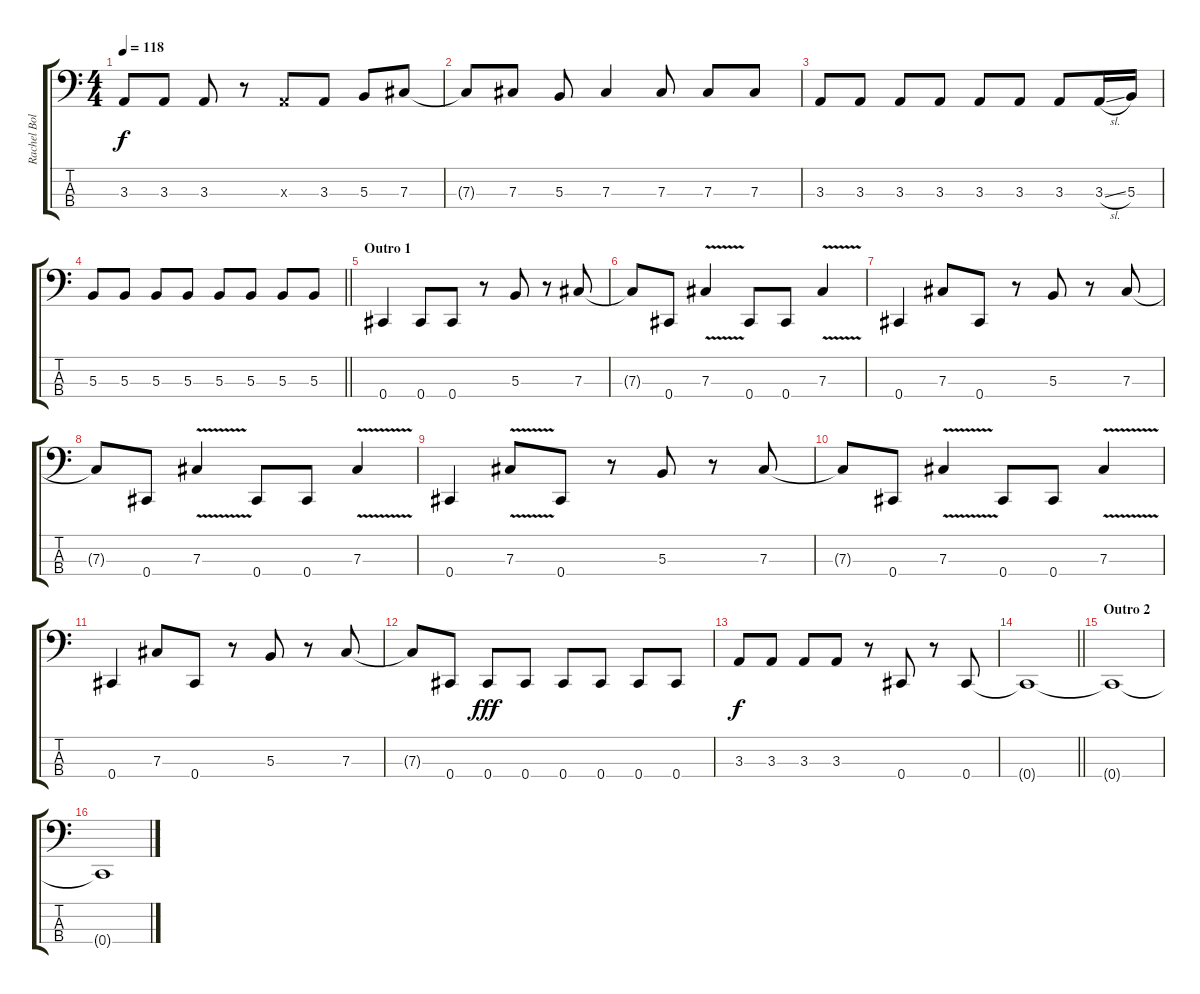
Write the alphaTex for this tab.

\track ("Rachel Bolan" "Rachel Bol") {instrument electricbasspick}
\staff {score tabs}
\tuning (E2 B1 Gb1 Db1) {hide}
\ts (4 4)
\tempo 118
\clef f4
\ks c
3.3.8{dy f} 3.3.8 3.3.8 r.8 3.3{x}.8 3.3.8 5.3.8 7.3.8 |
7.3{t}.8 7.3.8 5.3.8 7.3.4 7.3.8 7.3.8 7.3.8 |
3.3.8 3.3.8 3.3.8 3.3.8 3.3.8 3.3.8 3.3.8 3.3{sl}.16 5.3.16 |
\barLineRight lightlight
5.3.8 5.3.8 5.3.8 5.3.8 5.3.8 5.3.8 5.3.8 5.3.8 |
\section ("" "Outro 1")
0.4.4 0.4.8 0.4.8 r.8 5.3.8 r.8 7.3.8 |
7.3{t}.8 0.4.8 7.3{v}.4 0.4.8 0.4.8 7.3{v}.4 |
0.4.4 7.3.8 0.4.8 r.8 5.3.8 r.8 7.3.8 |
7.3{t}.8 0.4.8 7.3{v}.4 0.4.8 0.4.8 7.3{v}.4 |
0.4.4 7.3{v}.8 0.4.8 r.8 5.3.8 r.8 7.3.8 |
7.3{t}.8 0.4.8 7.3{v}.4 0.4.8 0.4.8 7.3{v}.4 |
0.4.4 7.3.8 0.4.8 r.8 5.3.8 r.8 7.3.8 |
7.3{t}.8 0.4.8 0.4.8{dy fff} 0.4.8 0.4.8 0.4.8 0.4.8 0.4.8 |
3.3.8{dy f} 3.3.8 3.3.8 3.3.8 r.8 0.4.8 r.8 0.4.8 |
\barLineRight lightlight
0.4{t}.1 |
\section ("" "Outro 2")
0.4{t}.1 |
0.4{t}.1
